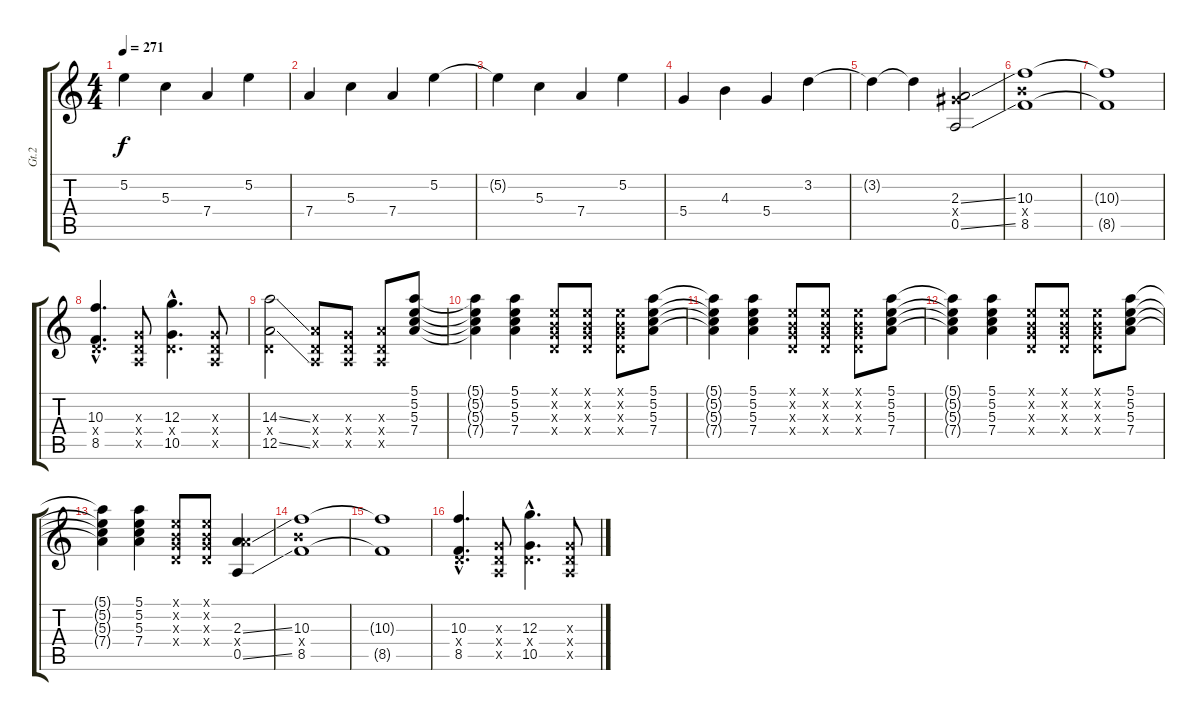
\track ("Gt.2" "Gt.2") {instrument distortionguitar}
\staff {score tabs}
\tuning (E4 B3 G3 D3 A2 E2) {hide}
\ts (4 4)
\tempo 271
\clef g2
\ks c
5.2{t}.4{dy f} 5.3.4 7.4.4 5.2.4 |
7.4.4 5.3.4 7.4.4 5.2.4 |
5.2{t}.4 5.3.4 7.4.4 5.2.4 |
5.4.4 4.3.4 5.4.4 3.2.4 |
3.2{t}.4 3.2{t}.4 (2.3{ss} 6.4{x} 0.5{ss}).2{volume 11 balance 16 instrument distortionguitar} |
(10.3 9.4{x} 8.5).1 |
(10.3{t} 8.5{t}).1 |
(10.3{hac} 0.4{hac x} 8.5{hac}).4{d} (0.3{x} 0.4{x} 0.5{x}).8 (12.3{hac} 0.4{hac x} 10.5{hac}).4{d} (0.3{x} 0.4{x} 0.5{x}).8 |
(14.3{ss} 0.4{x} 12.5{ss}).2 (2.3{x} 0.4{x} 0.5{x}).8 (0.3{x} 0.4{x} 0.5{x}).8 (2.3{x} 0.4{x} 0.5{x}).8 (5.1 5.2 5.3 7.4).8 |
(5.1{t} 5.2{t} 5.3{t} 7.4{t}).4 (5.1 5.2 5.3 7.4).4 (0.1{x} 0.2{x} 0.3{x} 0.4{x}).8 (0.1{x} 0.2{x} 0.3{x} 0.4{x}).8 (0.1{x} 0.2{x} 0.3{x} 0.4{x}).8 (5.1 5.2 5.3 7.4).8 |
(5.1{t} 5.2{t} 5.3{t} 7.4{t}).4 (5.1 5.2 5.3 7.4).4 (0.1{x} 0.2{x} 0.3{x} 0.4{x}).8 (0.1{x} 0.2{x} 0.3{x} 0.4{x}).8 (0.1{x} 0.2{x} 0.3{x} 0.4{x}).8 (5.1 5.2 5.3 7.4).8 |
(5.1{t} 5.2{t} 5.3{t} 7.4{t}).4 (5.1 5.2 5.3 7.4).4 (0.1{x} 0.2{x} 0.3{x} 0.4{x}).8 (0.1{x} 0.2{x} 0.3{x} 0.4{x}).8 (0.1{x} 0.2{x} 0.3{x} 0.4{x}).8 (5.1 5.2 5.3 7.4).8 |
(5.1{t} 5.2{t} 5.3{t} 7.4{t}).4 (5.1 5.2 5.3 7.4).4 (0.1{x} 0.2{x} 0.3{x} 0.4{x}).8 (0.1{x} 0.2{x} 0.3{x} 0.4{x}).8 (2.3{ss} 7.4{x} 0.5{ss}).4 |
(10.3 9.4{x} 8.5).1 |
(10.3{t} 8.5{t}).1 |
(10.3{hac} 0.4{hac x} 8.5{hac}).4{d} (0.3{x} 0.4{x} 0.5{x}).8 (12.3{hac} 0.4{hac x} 10.5{hac}).4{d} (0.3{x} 0.4{x} 0.5{x}).8
